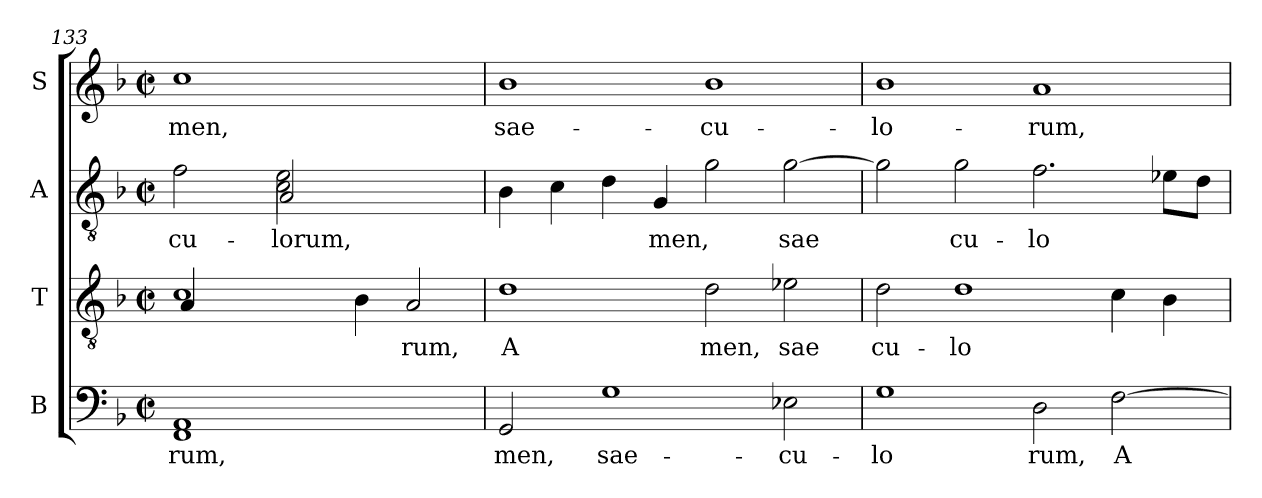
**kern	**text	**kern	**text	**kern	**text	**kern	**text
*part4	*part4	*part3	*part3	*part2	*part2	*part1	*part1
*staff4	*staff4	*staff3	*staff3	*staff2	*staff2	*staff1	*staff1
*I"B	*	*I"T	*	*I"A	*	*I"S	*
*I'B	*	*I'T	*	*I'A	*	*I'S	*
*clefF4	*	*clefGv2	*	*clefGv2	*	*clefG2	*
*k[b-]	*	*k[b-]	*	*k[b-]	*	*k[b-]	*
*F:	*	*F:	*	*F:	*	*F:	*
*M2/2	*	*M2/2	*	*M2/2	*	*M2/2	*
*met(c|)	*	*met(c|)	*	*met(c|)	*	*met(c|)	*
=133	=133	=133	=133	=133	=133	=133	=133
!	!LO:LY:b:cj	!	!LO:LY:b:cj	!	!LO:LY:b:cj	!	!LO:LY:b:cj
*	*	*^	*	*^	*	*	*
*	*	*	*	*	*	*^	*	*	*
1AA 1FF	-rum,	1c	4A/	.	2f\	2ryy	2ryy	-cu-	1cc	-men,
.	.	.	1.ryy	.	.	.	.	.	.	.
!	!	!	!	!	!	!	!	!LO:LY:b:cj	!	!
.	.	.	.	.	2e\	2A/	2c\	-lorum,-	.	.
!	!	!	!	!LO:LY:b:cj	!	!	!	!	!	!
2.ryy	.	4B-\	.	.	2.ryy	2.ryy	2.ryy	.	2.ryy	.
!	!	!	!	!LO:LY:b:cj	!	!	!	!	!	!
.	.	2A/	.	rum,	.	.	.	.	.	.
*	*	*v	*v	*	*	*	*	*	*	*
*	*	*	*	*v	*v	*v	*	*	*
=134	=134	=134	=134	=134	=134	=134	=134
!	!LO:LY:b:cj	!	!LO:LY:b:cj	!	!LO:LY:b:cj	!	!LO:LY:b:cj
2GG/	men,	1d	A	4B-\	--	1b-	sae-
!	!	!	!	!	!LO:LY:b:cj	!	!
.	.	.	.	4c\	--	.	.
!	!LO:LY:b:cj	!	!	!	!LO:LY:b:cj	!	!
1G	sae-	.	.	4d\	--	.	.
!	!	!	!	!	!LO:LY:b:cj	!	!
.	.	.	.	4G/	-men,	.	.
!	!	!	!LO:LY:b:cj	!	!LO:LY:b:cj	!	!LO:LY:b:cj
.	.	2d\	men,	2g\	.	1b-	-cu-
!	!LO:LY:b:cj	!	!LO:LY:b:cj	!	!LO:LY:b:cj	!	!
2E-X\	-cu-	2e-X\	sae	[<2g\	sae-	.	.
!!LO:LB:g=z
=135	=135	=135	=135	=135	=135	=135	=135
!	!LO:LY:b:cj	!	!LO:LY:b:cj	!	!LO:LY:b:cj	!	!LO:LY:b:cj
1G	-lo	2d\	cu-	2g\]	--	1b-	-lo-
!	!	!	!LO:LY:b:cj	!	!LO:LY:b:cj	!	!
.	.	1d	-lo-	2g\	-cu-	.	.
!	!LO:LY:b:cj	!	!	!	!LO:LY:b:cj	!	!LO:LY:b:cj
2D\	rum,	.	.	2.f\	-lo-	1a	-rum,
!	!LO:LY:b:cj	!	!LO:LY:b:cj	!	!	!	!
[>2F\	A	4c\	--	.	.	.	.
!	!	!	!LO:LY:b:cj	!	!LO:LY:b:cj	!	!
.	.	4B-\	--	8e-\L	--	.	.
!	!	!	!	!	!LO:LY:b:cj	!	!
.	.	.	.	8d\J	--	.	.
=	=	=	=	=	=	=	=
*-	*-	*-	*-	*-	*-	*-	*-
